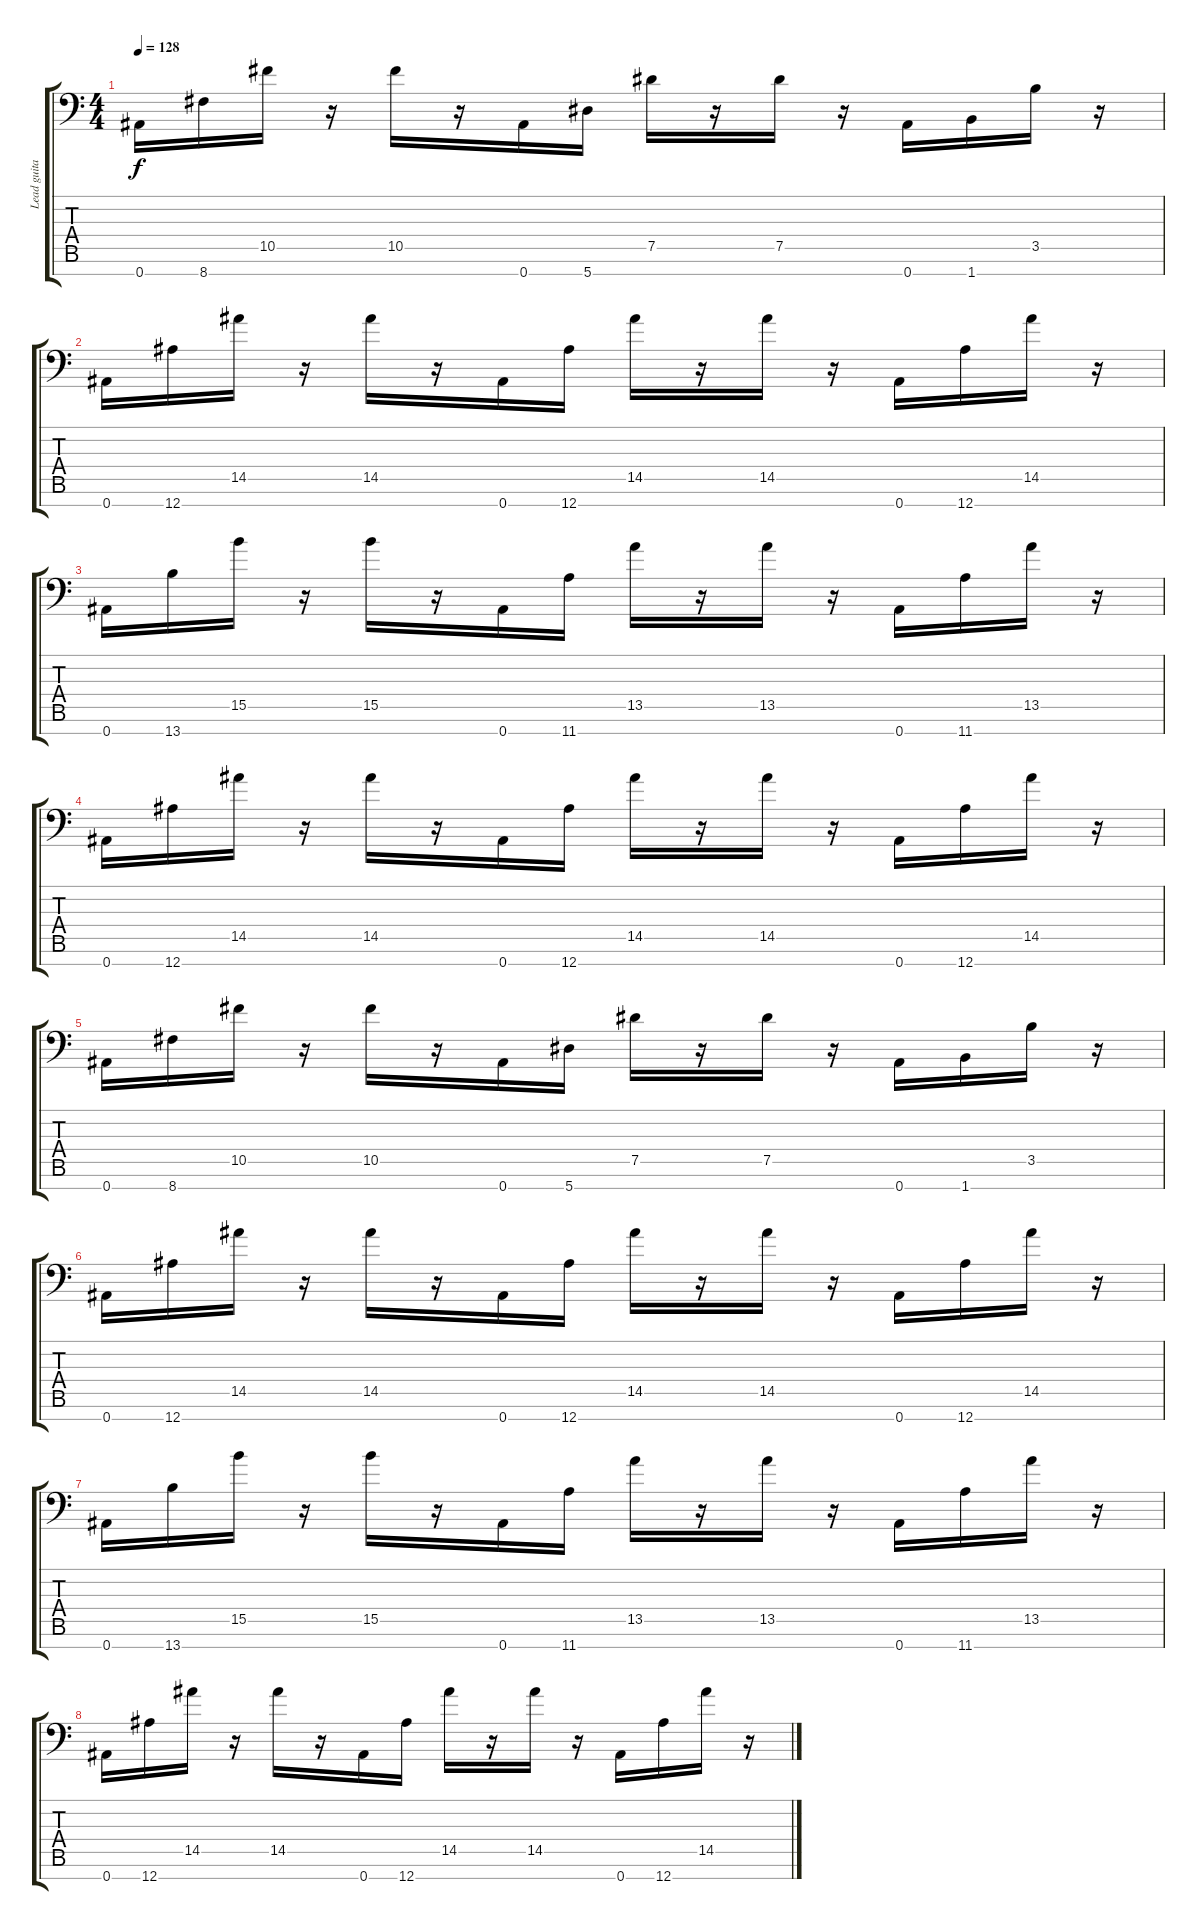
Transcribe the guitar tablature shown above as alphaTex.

\track ("Lead guitar 1" "Lead guita") {instrument overdrivenguitar}
\staff {score tabs}
\tuning (Eb4 Bb3 Gb3 Db3 Ab2 Eb2 Bb1) {hide}
\ts (4 4)
\tempo 128
\clef f4
\ks c
0.7.16{dy f} 8.7.16 10.5.16 r.16 10.5.16 r.16 0.7.16 5.7.16 7.5.16 r.16 7.5.16 r.16 0.7.16 1.7.16 3.5.16 r.16 |
0.7.16 12.7.16 14.5.16 r.16 14.5.16 r.16 0.7.16 12.7.16 14.5.16 r.16 14.5.16 r.16 0.7.16 12.7.16 14.5.16 r.16 |
0.7.16 13.7.16 15.5.16 r.16 15.5.16 r.16 0.7.16 11.7.16 13.5.16 r.16 13.5.16 r.16 0.7.16 11.7.16 13.5.16 r.16 |
0.7.16 12.7.16 14.5.16 r.16 14.5.16 r.16 0.7.16 12.7.16 14.5.16 r.16 14.5.16 r.16 0.7.16 12.7.16 14.5.16 r.16 |
0.7.16 8.7.16 10.5.16 r.16 10.5.16 r.16 0.7.16 5.7.16 7.5.16 r.16 7.5.16 r.16 0.7.16 1.7.16 3.5.16 r.16 |
0.7.16 12.7.16 14.5.16 r.16 14.5.16 r.16 0.7.16 12.7.16 14.5.16 r.16 14.5.16 r.16 0.7.16 12.7.16 14.5.16 r.16 |
0.7.16 13.7.16 15.5.16 r.16 15.5.16 r.16 0.7.16 11.7.16 13.5.16 r.16 13.5.16 r.16 0.7.16 11.7.16 13.5.16 r.16 |
0.7.16 12.7.16 14.5.16 r.16 14.5.16 r.16 0.7.16 12.7.16 14.5.16 r.16 14.5.16 r.16 0.7.16 12.7.16 14.5.16 r.16
